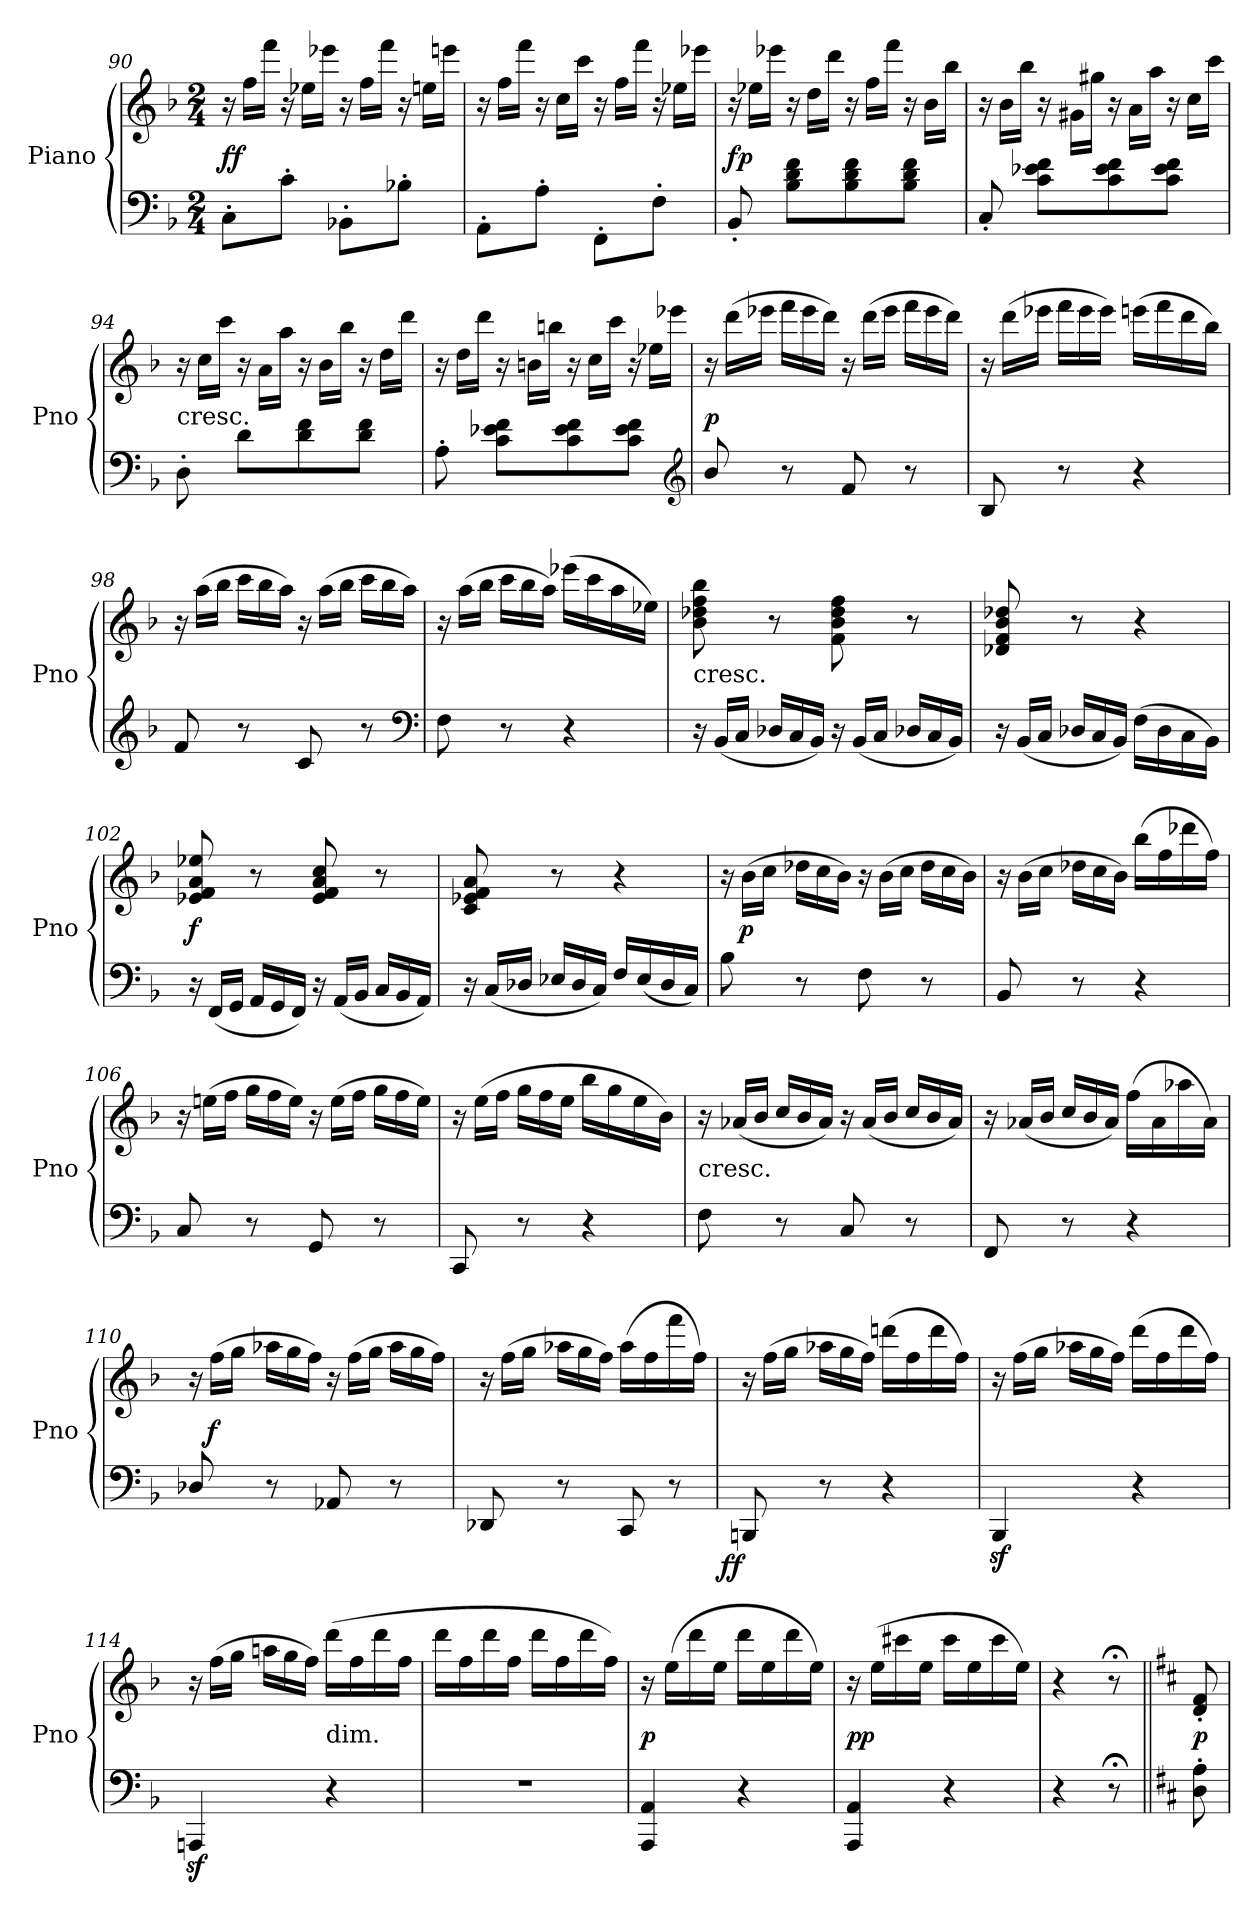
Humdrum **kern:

**kern	**kern	**dynam
*part1	*part1	*part1
*staff2	*staff1	*staff1/2
*I"Piano	*	*
*I'Pno	*	*
*clefF4	*clefG2	*
*k[b-]	*k[b-]	*
*F:	*F:	*
*M2/4	*M2/4	*
*	*Xtuplet	*
=90	=90	=90
8C'L	24r	ff
.	24ffLL	.
.	24fffJJ	.
8c'J	24r	.
.	24ee-XLL	.
.	24eee-XJJ	.
8BB-X'L	24r	.
.	24ffLL	.
.	24fffJJ	.
8B-X'J	24r	.
.	24eenLL	.
.	24eeenJJ	.
=91	=91	=91
8AA'L	24r	.
.	24ffLL	.
.	24fffJJ	.
8A'J	24r	.
.	24ccLL	.
.	24cccJJ	.
8FF'\L	24r	.
.	24ffLL	.
.	24fffJJ	.
8F'\J	24r	.
.	24ee-XLL	.
.	24eee-XJJ	.
=92	=92	=92
8BB-'	24r	fp
.	24ee-XLL	.
.	24eee-XJJ	.
8B- 8d 8fL	24r	.
.	24ddLL	.
.	24dddJJ	.
8B- 8d 8f	24r	.
.	24ffLL	.
.	24fffJJ	.
8B- 8d 8fJ	24r	.
.	24b-LL	.
.	24bb-JJ	.
=93	=93	=93
8C'	24r	.
.	24b-LL	.
.	24bb-JJ	.
8c 8e-X 8fL	24r	.
.	24g#XLL	.
.	24gg#XJJ	.
8c 8e- 8f	24r	.
.	24aLL	.
.	24aaJJ	.
8c 8e- 8fJ	24r	.
.	24ccLL	.
.	24cccJJ	.
=94	=94	=94
!	!LO:TX:c:t=cresc.	!
8D'	24r	.
.	24ccLL	.
.	24cccJJ	.
8dL	24r	.
.	24aLL	.
.	24aaJJ	.
8d 8f	24r	.
.	24b-LL	.
.	24bb-JJ	.
8d 8fJ	24r	.
.	24ddLL	.
.	24dddJJ	.
=95	=95	=95
8A'	24r	.
.	24ddLL	.
.	24dddJJ	.
8c 8e-X 8fL	24r	.
.	24bnLL	.
.	24bbnJJ	.
8c 8e- 8f	24r	.
.	24ccLL	.
.	24cccJJ	.
8c 8e- 8fJ	24r	.
.	24ee-XLL	.
.	24eee-XJJ	.
*clefG2	*	*
=96	=96	=96
8b-/	24r	p
.	(24dddLL	.
.	24eee-XJJ	.
8r	24fffLL	.
.	24eee-	.
.	24dddJJ)	.
8f	24r	.
.	(24dddLL	.
.	24eee-JJ	.
8r	24fffLL	.
.	24eee-	.
.	24dddJJ)	.
=97	=97	=97
8B-	24r	.
.	(24dddLL	.
.	24eee-XJJ	.
8r	24fffLL	.
.	24eee-	.
.	24eee-JJ)	.
4r	(16eeenLL	.
.	16fff	.
.	16ddd	.
.	16bb-JJ)	.
=98	=98	=98
8f	24r	.
.	(24aaLL	.
.	24bb-JJ	.
8r	24cccLL	.
.	24bb-	.
.	24aaJJ)	.
8c	24r	.
.	(24aaLL	.
.	24bb-JJ	.
8r	24cccLL	.
.	24bb-	.
.	24aaJJ)	.
*clefF4	*	*
=99	=99	=99
8F	24r	.
.	(24aaLL	.
.	24bb-JJ	.
8r	24cccLL	.
.	24bb-	.
.	24aaJJ)	.
4r	(16eee-XLL	.
.	16ccc	.
.	16aa	.
.	16ee-XJJ)	.
=100	=100	=100
*Xtuplet	*	*
!	!LO:TX:c:t=cresc.	!
24r	8b- 8dd-X 8ff 8bb-	.
(24BB-LL	.	.
24CJJ	.	.
24D-XLL	8r	.
24C	.	.
24BB-JJ)	.	.
24r	8f 8b- 8dd- 8ff	.
(24BB-LL	.	.
24CJJ	.	.
24D-XLL	8r	.
24C	.	.
24BB-JJ)	.	.
=101	=101	=101
24r	8d-X 8f 8b- 8dd-X	.
(24BB-LL	.	.
24CJJ	.	.
24D-XLL	8r	.
24C	.	.
24BB-JJ)	.	.
(16FLL	4r	.
16D-	.	.
16C	.	.
16BB-JJ)	.	.
=102	=102	=102
24r	8e-X 8f 8a 8ee-X	f
(24FFLL	.	.
24GGJJ	.	.
24AALL	8r	.
24GG	.	.
24FFJJ)	.	.
24r	8e- 8f 8a 8cc	.
(24AALL	.	.
24BB-JJ	.	.
24CLL	8r	.
24BB-	.	.
24AAJJ)	.	.
=103	=103	=103
24r	8c 8e-X 8f 8a	.
(24CLL	.	.
24D-XJJ	.	.
24E-X/LL	8r	.
24D-/	.	.
24C/JJ)	.	.
16F/LL	4r	.
(16E-/	.	.
16D-/	.	.
16C/JJ)	.	.
=104	=104	=104
8B-	24r	.
.	(24b-LL	p
.	24ccJJ	.
8r	24dd-XLL	.
.	24cc	.
.	24b-JJ)	.
8F	24r	.
.	(24b-LL	.
.	24ccJJ	.
8r	24dd-LL	.
.	24cc	.
.	24b-JJ)	.
=105	=105	=105
8BB-	24r	.
.	(24b-LL	.
.	24ccJJ	.
8r	24dd-XLL	.
.	24cc	.
.	24b-JJ)	.
4r	(16bb-LL	.
.	16ff	.
.	16ddd-X	.
.	16ffJJ)	.
=106	=106	=106
8C	24r	.
.	(24eenLL	.
.	24ffJJ	.
8r	24ggLL	.
.	24ff	.
.	24eeJJ)	.
8GG	24r	.
.	(24eeLL	.
.	24ffJJ	.
8r	24ggLL	.
.	24ff	.
.	24eeJJ)	.
=107	=107	=107
8CC	24r	.
.	(24eeLL	.
.	24ffJJ	.
8r	24ggLL	.
.	24ff	.
.	24eeJJ	.
4r	16bb-LL	.
.	16gg	.
.	16ee	.
.	16b-JJ)	.
=108	=108	=108
!	!LO:TX:c:t=cresc.	!
8F	24r	.
.	(24a-XLL	.
.	24b-JJ	.
8r	24cc/LL	.
.	24b-/	.
.	24a-/JJ)	.
8C	24r	.
.	(24a-LL	.
.	24b-JJ	.
8r	24cc/LL	.
.	24b-/	.
.	24a-/JJ)	.
=109	=109	=109
8FF	24r	.
.	(24a-XLL	.
.	24b-JJ	.
8r	24cc/LL	.
.	24b-/	.
.	24a-/JJ)	.
4r	(16ffLL	.
.	16a-	.
.	16aa-X	.
.	16a-JJ)	.
=110	=110	=110
8D-X/	24r	.
.	(24ffLL	f
.	24ggJJ	.
8r	24aa-XLL	.
.	24gg	.
.	24ffJJ)	.
8AA-X	24r	.
.	(24ffLL	.
.	24ggJJ	.
8r	24aa-LL	.
.	24gg	.
.	24ffJJ)	.
=111	=111	=111
8DD-X	24r	.
.	(24ffLL	.
.	24ggJJ	.
8r	24aa-XLL	.
.	24gg	.
.	24ffJJ)	.
8CC	(16aa-LL	.
.	16ff	.
8r	16fff	.
.	16ffJJ)	.
=112	=112	=112
!	!	!LO:DY:b=2:rj
8BBBn	24r	ff
.	(24ffLL	.
.	24ggJJ	.
8r	24aa-XLL	.
.	24gg	.
.	24ffJJ)	.
4r	(16dddnLL	.
.	16ff	.
.	16ddd	.
.	16ffJJ)	.
=113	=113	=113
4BBB-z	24r	.
.	(24ffLL	.
.	24ggJJ	.
.	24aa-XLL	.
.	24gg	.
.	24ffJJ)	.
4r	(16dddLL	.
.	16ff	.
.	16ddd	.
.	16ffJJ)	.
=114	=114	=114
4AAAnz	24r	.
.	(24ffLL	.
.	24ggJJ	.
.	24aanLL	.
.	24gg	.
.	24ffJJ)	.
!	!LO:TX:c:t=dim.	!
4r	(16dddLL	.
.	16ff	.
.	16ddd	.
.	16ffJJ	.
=115	=115	=115
2r	16dddLL	.
.	16ff	.
.	16ddd	.
.	16ffJJ	.
.	16dddLL	.
.	16ff	.
.	16ddd	.
.	16ffJJ)	.
=116	=116	=116
4AAA 4AA	16r	p
.	(16eeLL	.
.	16ddd	.
.	16eeJJ	.
4r	16dddLL	.
.	16ee	.
.	16ddd	.
.	16eeJJ)	.
=117	=117	=117
4AAA 4AA	16r	pp
.	(16eeLL	.
.	16ccc#X	.
.	16eeJJ	.
4r	16ccc#LL	.
.	16ee	.
.	16ccc#	.
.	16eeJJ)	.
=118	=118	=118
4r	4r	.
8r;<	8r;<	.
=||	=||	=||
*k[f#c#]	*k[f#c#]	*
8D' 8A'	8d' 8f#'	p
=	=	=
*-	*-	*-
